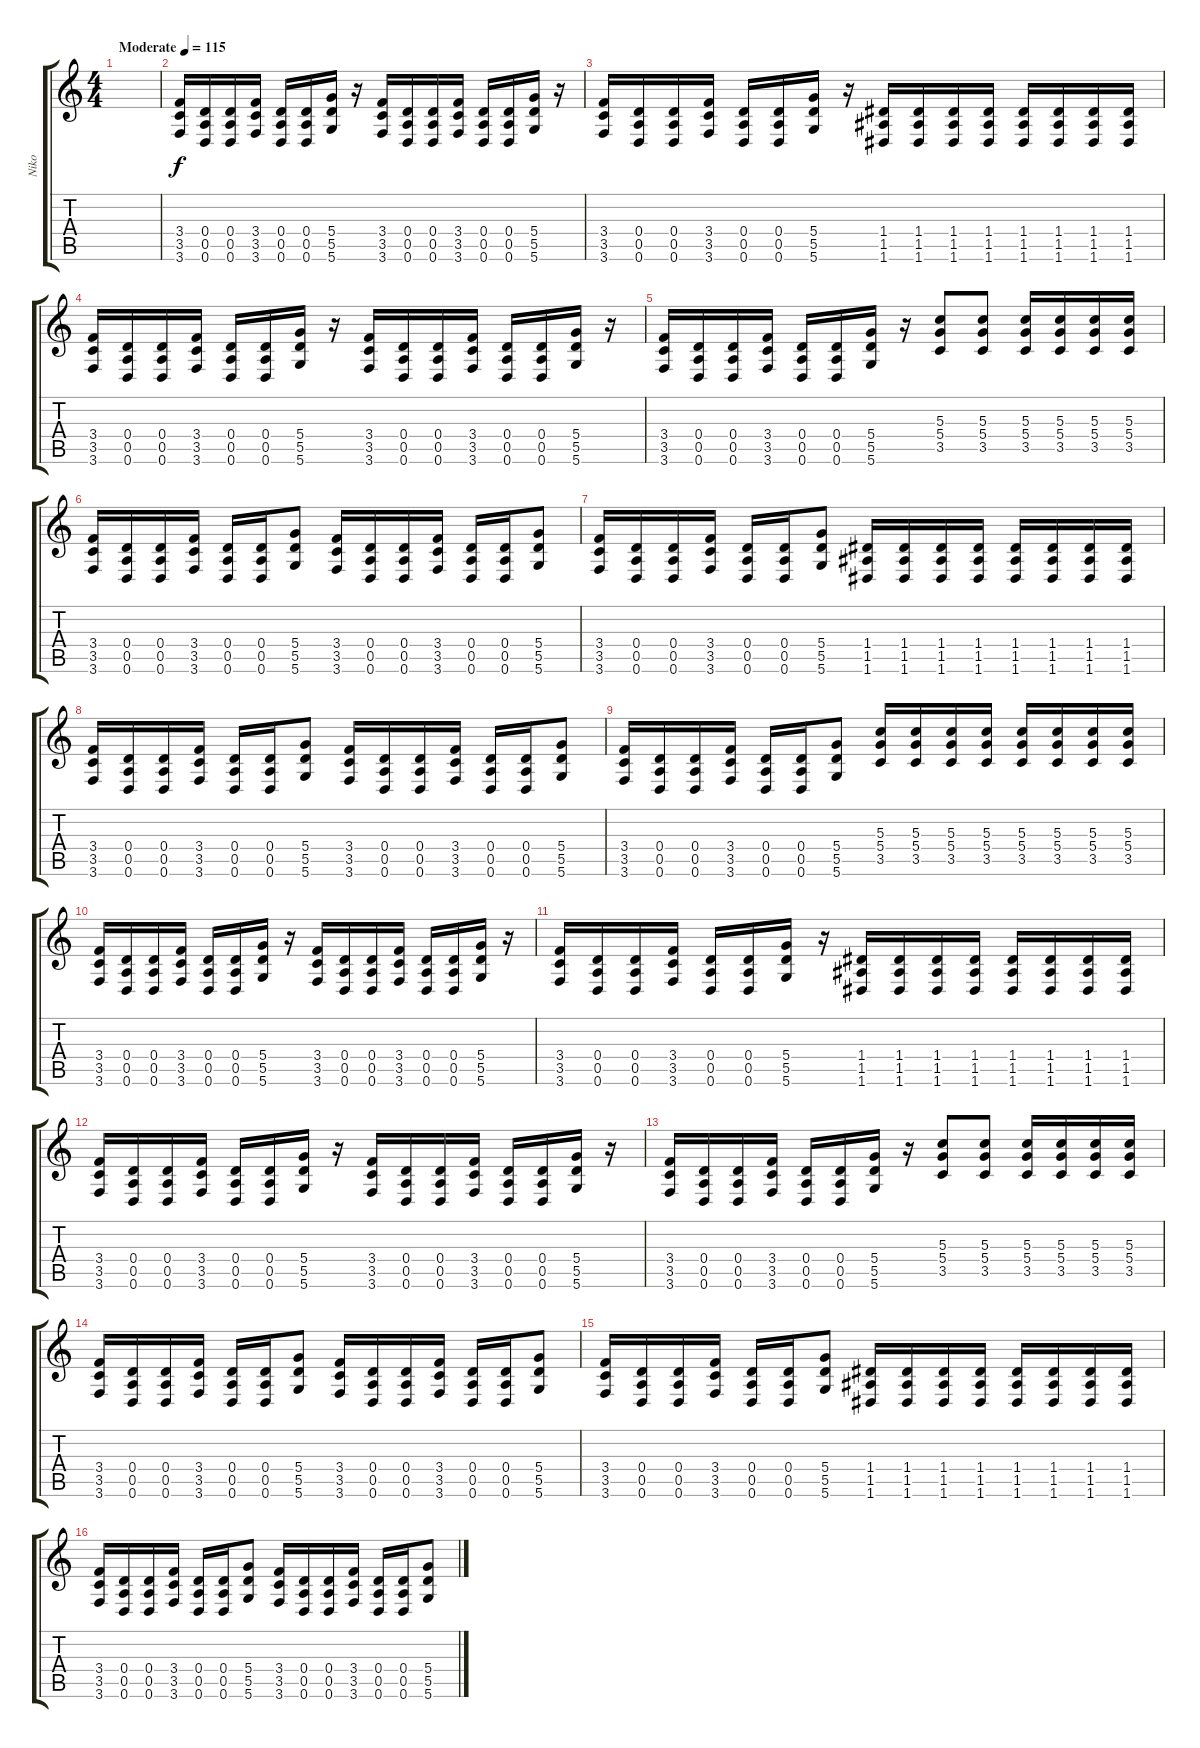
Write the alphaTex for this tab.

\track ("Niko" "Niko") {instrument distortionguitar}
\staff {score tabs}
\tuning (E4 B3 G3 D3 A2 D2) {hide}
\ts (4 4)
\tempo (115 "Moderate")
\clef g2
\ks c
|
(3.4 3.5 3.6).16 (0.4 0.5 0.6).16 (0.4 0.5 0.6).16 (3.4 3.5 3.6).16 (0.4 0.5 0.6).16 (0.4 0.5 0.6).16 (5.4 5.5 5.6).16 r.16 (3.4 3.5 3.6).16 (0.4 0.5 0.6).16 (0.4 0.5 0.6).16 (3.4 3.5 3.6).16 (0.4 0.5 0.6).16 (0.4 0.5 0.6).16 (5.4 5.5 5.6).16 r.16 |
(3.4 3.5 3.6).16 (0.4 0.5 0.6).16 (0.4 0.5 0.6).16 (3.4 3.5 3.6).16 (0.4 0.5 0.6).16 (0.4 0.5 0.6).16 (5.4 5.5 5.6).16 r.16 (1.4 1.5 1.6).16 (1.4 1.5 1.6).16 (1.4 1.5 1.6).16 (1.4 1.5 1.6).16 (1.4 1.5 1.6).16 (1.4 1.5 1.6).16 (1.4 1.5 1.6).16 (1.4 1.5 1.6).16 |
(3.4 3.5 3.6).16 (0.4 0.5 0.6).16 (0.4 0.5 0.6).16 (3.4 3.5 3.6).16 (0.4 0.5 0.6).16 (0.4 0.5 0.6).16 (5.4 5.5 5.6).16 r.16 (3.4 3.5 3.6).16 (0.4 0.5 0.6).16 (0.4 0.5 0.6).16 (3.4 3.5 3.6).16 (0.4 0.5 0.6).16 (0.4 0.5 0.6).16 (5.4 5.5 5.6).16 r.16 |
(3.4 3.5 3.6).16 (0.4 0.5 0.6).16 (0.4 0.5 0.6).16 (3.4 3.5 3.6).16 (0.4 0.5 0.6).16 (0.4 0.5 0.6).16 (5.4 5.5 5.6).16 r.16 (5.3 5.4 3.5).8 (5.3 5.4 3.5).8 (5.3 5.4 3.5).16 (5.3 5.4 3.5).16 (5.3 5.4 3.5).16 (5.3 5.4 3.5).16 |
(3.4 3.5 3.6).16 (0.4 0.5 0.6).16 (0.4 0.5 0.6).16 (3.4 3.5 3.6).16 (0.4 0.5 0.6).16 (0.4 0.5 0.6).16 (5.4 5.5 5.6).8 (3.4 3.5 3.6).16 (0.4 0.5 0.6).16 (0.4 0.5 0.6).16 (3.4 3.5 3.6).16 (0.4 0.5 0.6).16 (0.4 0.5 0.6).16 (5.4 5.5 5.6).8 |
(3.4 3.5 3.6).16 (0.4 0.5 0.6).16 (0.4 0.5 0.6).16 (3.4 3.5 3.6).16 (0.4 0.5 0.6).16 (0.4 0.5 0.6).16 (5.4 5.5 5.6).8 (1.4 1.5 1.6).16 (1.4 1.5 1.6).16 (1.4 1.5 1.6).16 (1.4 1.5 1.6).16 (1.4 1.5 1.6).16 (1.4 1.5 1.6).16 (1.4 1.5 1.6).16 (1.4 1.5 1.6).16 |
(3.4 3.5 3.6).16 (0.4 0.5 0.6).16 (0.4 0.5 0.6).16 (3.4 3.5 3.6).16 (0.4 0.5 0.6).16 (0.4 0.5 0.6).16 (5.4 5.5 5.6).8 (3.4 3.5 3.6).16 (0.4 0.5 0.6).16 (0.4 0.5 0.6).16 (3.4 3.5 3.6).16 (0.4 0.5 0.6).16 (0.4 0.5 0.6).16 (5.4 5.5 5.6).8 |
(3.4 3.5 3.6).16 (0.4 0.5 0.6).16 (0.4 0.5 0.6).16 (3.4 3.5 3.6).16 (0.4 0.5 0.6).16 (0.4 0.5 0.6).16 (5.4 5.5 5.6).8 (5.3 5.4 3.5).16 (5.3 5.4 3.5).16 (5.3 5.4 3.5).16 (5.3 5.4 3.5).16 (5.3 5.4 3.5).16 (5.3 5.4 3.5).16 (5.3 5.4 3.5).16 (5.3 5.4 3.5).16 |
(3.4 3.5 3.6).16 (0.4 0.5 0.6).16 (0.4 0.5 0.6).16 (3.4 3.5 3.6).16 (0.4 0.5 0.6).16 (0.4 0.5 0.6).16 (5.4 5.5 5.6).16 r.16 (3.4 3.5 3.6).16 (0.4 0.5 0.6).16 (0.4 0.5 0.6).16 (3.4 3.5 3.6).16 (0.4 0.5 0.6).16 (0.4 0.5 0.6).16 (5.4 5.5 5.6).16 r.16 |
(3.4 3.5 3.6).16 (0.4 0.5 0.6).16 (0.4 0.5 0.6).16 (3.4 3.5 3.6).16 (0.4 0.5 0.6).16 (0.4 0.5 0.6).16 (5.4 5.5 5.6).16 r.16 (1.4 1.5 1.6).16 (1.4 1.5 1.6).16 (1.4 1.5 1.6).16 (1.4 1.5 1.6).16 (1.4 1.5 1.6).16 (1.4 1.5 1.6).16 (1.4 1.5 1.6).16 (1.4 1.5 1.6).16 |
(3.4 3.5 3.6).16 (0.4 0.5 0.6).16 (0.4 0.5 0.6).16 (3.4 3.5 3.6).16 (0.4 0.5 0.6).16 (0.4 0.5 0.6).16 (5.4 5.5 5.6).16 r.16 (3.4 3.5 3.6).16 (0.4 0.5 0.6).16 (0.4 0.5 0.6).16 (3.4 3.5 3.6).16 (0.4 0.5 0.6).16 (0.4 0.5 0.6).16 (5.4 5.5 5.6).16 r.16 |
(3.4 3.5 3.6).16 (0.4 0.5 0.6).16 (0.4 0.5 0.6).16 (3.4 3.5 3.6).16 (0.4 0.5 0.6).16 (0.4 0.5 0.6).16 (5.4 5.5 5.6).16 r.16 (5.3 5.4 3.5).8 (5.3 5.4 3.5).8 (5.3 5.4 3.5).16 (5.3 5.4 3.5).16 (5.3 5.4 3.5).16 (5.3 5.4 3.5).16 |
(3.4 3.5 3.6).16 (0.4 0.5 0.6).16 (0.4 0.5 0.6).16 (3.4 3.5 3.6).16 (0.4 0.5 0.6).16 (0.4 0.5 0.6).16 (5.4 5.5 5.6).8 (3.4 3.5 3.6).16 (0.4 0.5 0.6).16 (0.4 0.5 0.6).16 (3.4 3.5 3.6).16 (0.4 0.5 0.6).16 (0.4 0.5 0.6).16 (5.4 5.5 5.6).8 |
(3.4 3.5 3.6).16 (0.4 0.5 0.6).16 (0.4 0.5 0.6).16 (3.4 3.5 3.6).16 (0.4 0.5 0.6).16 (0.4 0.5 0.6).16 (5.4 5.5 5.6).8 (1.4 1.5 1.6).16 (1.4 1.5 1.6).16 (1.4 1.5 1.6).16 (1.4 1.5 1.6).16 (1.4 1.5 1.6).16 (1.4 1.5 1.6).16 (1.4 1.5 1.6).16 (1.4 1.5 1.6).16 |
(3.4 3.5 3.6).16 (0.4 0.5 0.6).16 (0.4 0.5 0.6).16 (3.4 3.5 3.6).16 (0.4 0.5 0.6).16 (0.4 0.5 0.6).16 (5.4 5.5 5.6).8 (3.4 3.5 3.6).16 (0.4 0.5 0.6).16 (0.4 0.5 0.6).16 (3.4 3.5 3.6).16 (0.4 0.5 0.6).16 (0.4 0.5 0.6).16 (5.4 5.5 5.6).8
